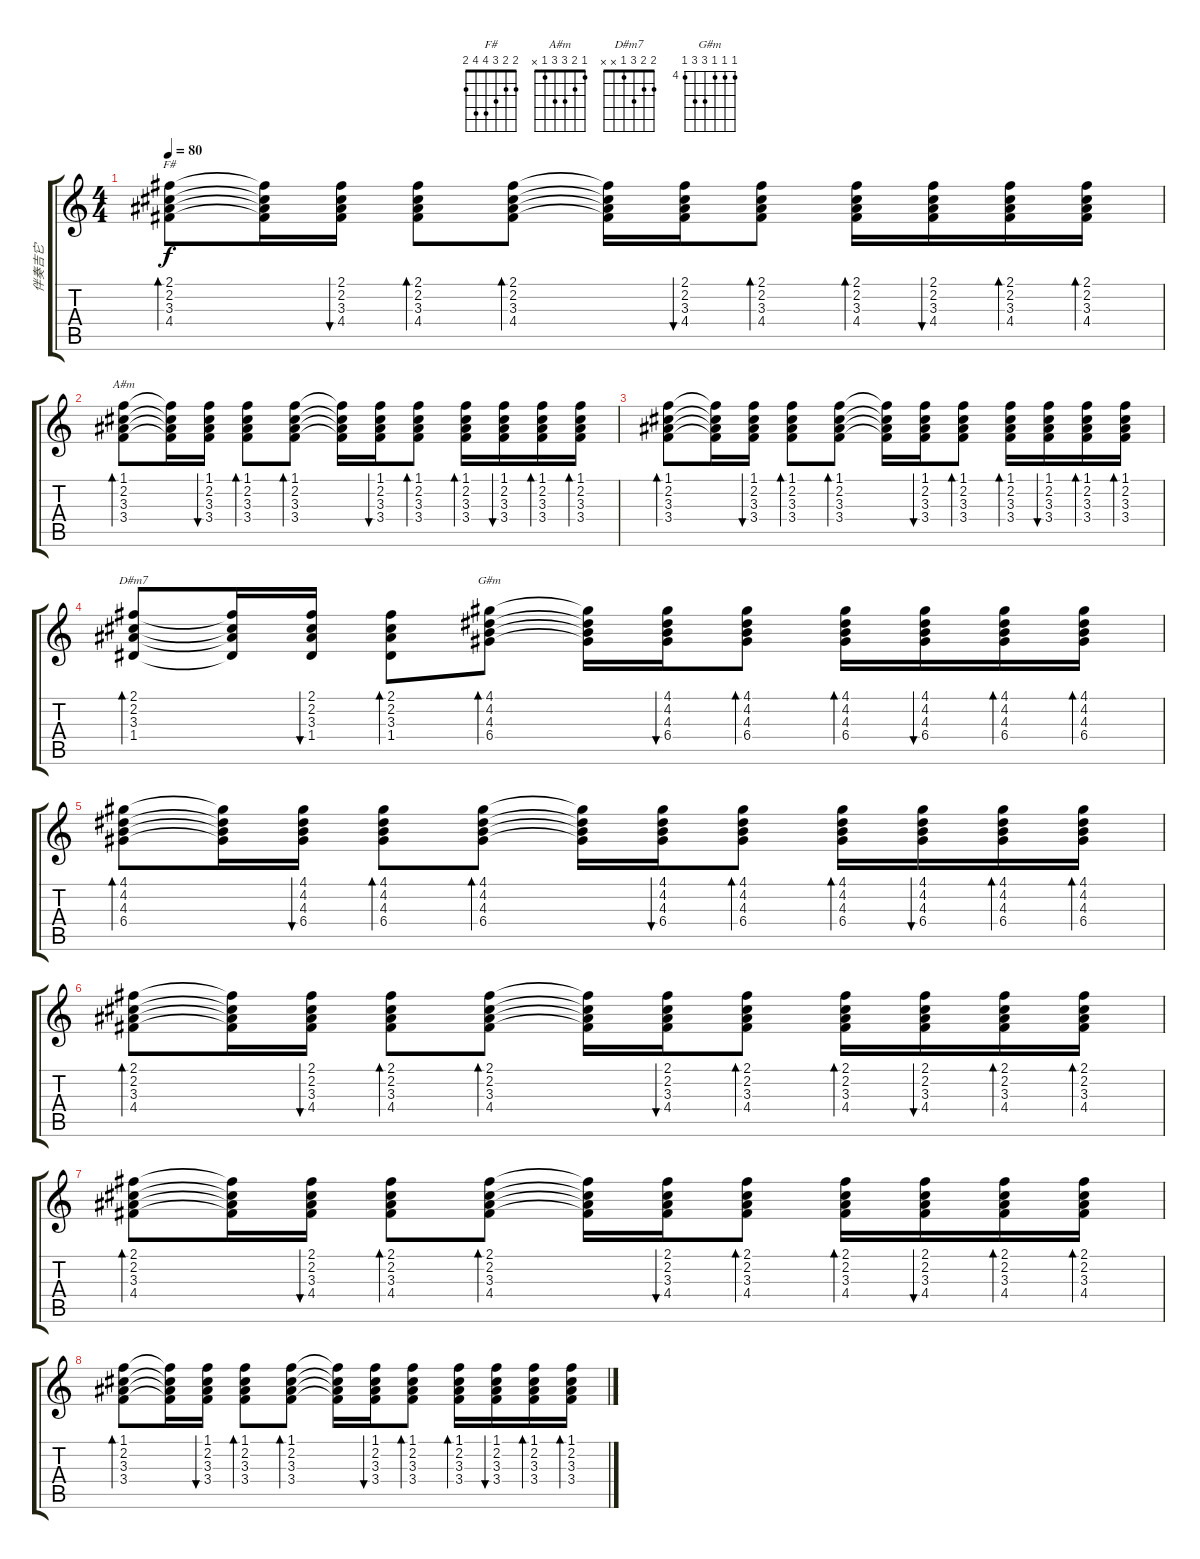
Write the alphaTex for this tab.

\track ("伴奏吉它" "伴奏吉它") {instrument acousticguitarsteel}
\staff {score tabs}
\tuning (E4 B3 G3 D3 A2 E2) {hide}
\chord ("F#" 2 2 3 4 4 2)
\chord ("A#m" 1 2 3 3 1 x)
\chord ("D#m7" 2 2 3 1 x x)
\chord ("G#m" 4 4 4 6 6 4) {firstfret 4}
\ts (4 4)
\tempo 80
\clef g2
\ks c
(2.1 2.2 3.3 4.4).8{bd 60 ch "F#" dy f} (2.1{t} 2.2{t} 3.3{t} 4.4{t}).16 (2.1 2.2 3.3 4.4).16{bu 60} (2.1 2.2 3.3 4.4).8{bd 60} (2.1 2.2 3.3 4.4).8{bd 60} (2.1{t} 2.2{t} 3.3{t} 4.4{t}).16 (2.1 2.2 3.3 4.4).16{bu 60} (2.1 2.2 3.3 4.4).8{bd 60} (2.1 2.2 3.3 4.4).16{bd 60} (2.1 2.2 3.3 4.4).16{bu 60} (2.1 2.2 3.3 4.4).16{bd 60} (2.1 2.2 3.3 4.4).16{bd 60} |
(1.1 2.2 3.3 3.4).8{bd 60 ch "A#m"} (1.1{t} 2.2{t} 3.3{t} 3.4{t}).16 (1.1 2.2 3.3 3.4).16{bu 60} (1.1 2.2 3.3 3.4).8{bd 60} (1.1 2.2 3.3 3.4).8{bd 60} (1.1{t} 2.2{t} 3.3{t} 3.4{t}).16 (1.1 2.2 3.3 3.4).16{bu 60} (1.1 2.2 3.3 3.4).8{bd 60} (1.1 2.2 3.3 3.4).16{bd 60} (1.1 2.2 3.3 3.4).16{bu 60} (1.1 2.2 3.3 3.4).16{bd 60} (1.1 2.2 3.3 3.4).16{bd 60} |
(1.1 2.2 3.3 3.4).8{bd 60} (1.1{t} 2.2{t} 3.3{t} 3.4{t}).16 (1.1 2.2 3.3 3.4).16{bu 60} (1.1 2.2 3.3 3.4).8{bd 60} (1.1 2.2 3.3 3.4).8{bd 60} (1.1{t} 2.2{t} 3.3{t} 3.4{t}).16 (1.1 2.2 3.3 3.4).16{bu 60} (1.1 2.2 3.3 3.4).8{bd 60} (1.1 2.2 3.3 3.4).16{bd 60} (1.1 2.2 3.3 3.4).16{bu 60} (1.1 2.2 3.3 3.4).16{bd 60} (1.1 2.2 3.3 3.4).16{bd 60} |
(2.1 2.2 3.3 1.4).8{bd 60 ch "D#m7"} (2.1{t} 2.2{t} 3.3{t} 1.4{t}).16 (2.1 2.2 3.3 1.4).16{bu 60} (2.1 2.2 3.3 1.4).8{bd 60} (4.1 4.2 4.3 6.4).8{bd 60 ch "G#m"} (4.1{t} 4.2{t} 4.3{t} 6.4{t}).16 (4.1 4.2 4.3 6.4).16{bu 60} (4.1 4.2 4.3 6.4).8{bd 60} (4.1 4.2 4.3 6.4).16{bd 60} (4.1 4.2 4.3 6.4).16{bu 60} (4.1 4.2 4.3 6.4).16{bd 60} (4.1 4.2 4.3 6.4).16{bd 60} |
(4.1 4.2 4.3 6.4).8{bd 60} (4.1{t} 4.2{t} 4.3{t} 6.4{t}).16 (4.1 4.2 4.3 6.4).16{bu 60} (4.1 4.2 4.3 6.4).8{bd 60} (4.1 4.2 4.3 6.4).8{bd 60} (4.1{t} 4.2{t} 4.3{t} 6.4{t}).16 (4.1 4.2 4.3 6.4).16{bu 60} (4.1 4.2 4.3 6.4).8{bd 60} (4.1 4.2 4.3 6.4).16{bd 60} (4.1 4.2 4.3 6.4).16{bu 60} (4.1 4.2 4.3 6.4).16{bd 60} (4.1 4.2 4.3 6.4).16{bd 60} |
(2.1 2.2 3.3 4.4).8{bd 60} (2.1{t} 2.2{t} 3.3{t} 4.4{t}).16 (2.1 2.2 3.3 4.4).16{bu 60} (2.1 2.2 3.3 4.4).8{bd 60} (2.1 2.2 3.3 4.4).8{bd 60} (2.1{t} 2.2{t} 3.3{t} 4.4{t}).16 (2.1 2.2 3.3 4.4).16{bu 60} (2.1 2.2 3.3 4.4).8{bd 60} (2.1 2.2 3.3 4.4).16{bd 60} (2.1 2.2 3.3 4.4).16{bu 60} (2.1 2.2 3.3 4.4).16{bd 60} (2.1 2.2 3.3 4.4).16{bd 60} |
(2.1 2.2 3.3 4.4).8{bd 60} (2.1{t} 2.2{t} 3.3{t} 4.4{t}).16 (2.1 2.2 3.3 4.4).16{bu 60} (2.1 2.2 3.3 4.4).8{bd 60} (2.1 2.2 3.3 4.4).8{bd 60} (2.1{t} 2.2{t} 3.3{t} 4.4{t}).16 (2.1 2.2 3.3 4.4).16{bu 60} (2.1 2.2 3.3 4.4).8{bd 60} (2.1 2.2 3.3 4.4).16{bd 60} (2.1 2.2 3.3 4.4).16{bu 60} (2.1 2.2 3.3 4.4).16{bd 60} (2.1 2.2 3.3 4.4).16{bd 60} |
(1.1 2.2 3.3 3.4).8{bd 60} (1.1{t} 2.2{t} 3.3{t} 3.4{t}).16 (1.1 2.2 3.3 3.4).16{bu 60} (1.1 2.2 3.3 3.4).8{bd 60} (1.1 2.2 3.3 3.4).8{bd 60} (1.1{t} 2.2{t} 3.3{t} 3.4{t}).16 (1.1 2.2 3.3 3.4).16{bu 60} (1.1 2.2 3.3 3.4).8{bd 60} (1.1 2.2 3.3 3.4).16{bd 60} (1.1 2.2 3.3 3.4).16{bu 60} (1.1 2.2 3.3 3.4).16{bd 60} (1.1 2.2 3.3 3.4).16{bd 60}
